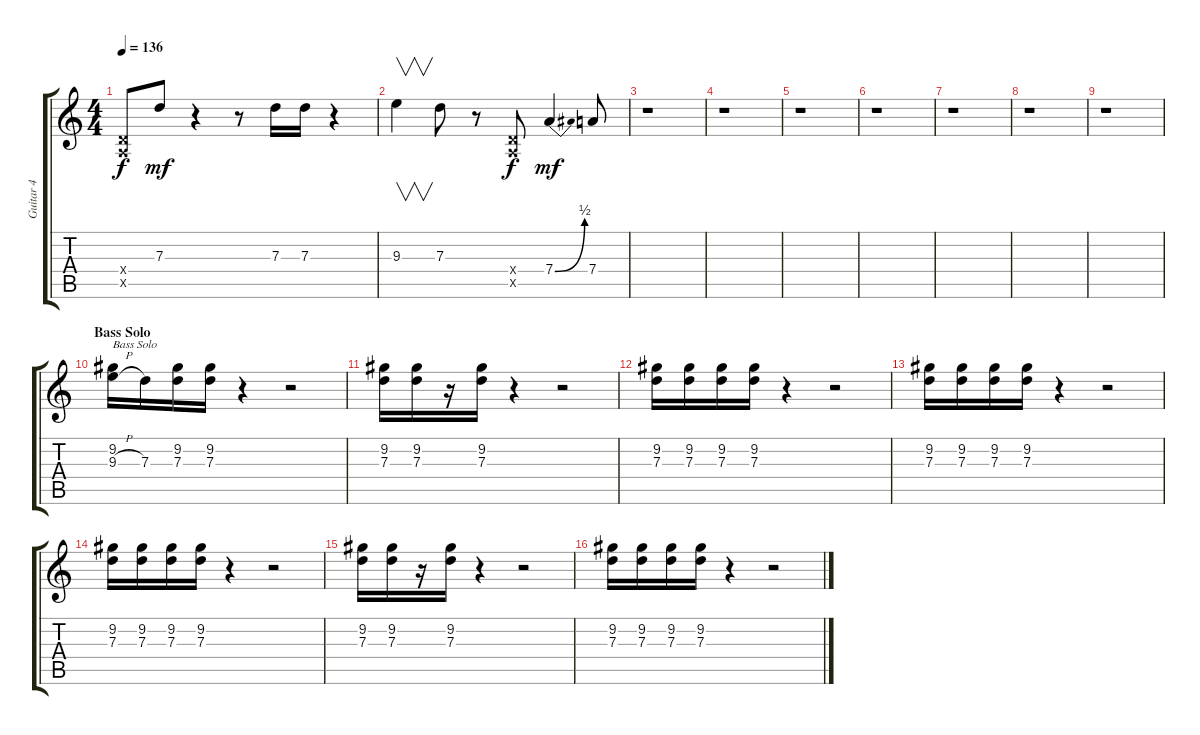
\track ("Guitar 4" "Guitar 4") {instrument electricguitarclean}
\staff {score tabs}
\tuning (E4 B3 G3 D3 A2 E2) {hide}
\ts (4 4)
\tempo 136
\clef g2
\ks c
(0.4{x} 0.5{x}).8{dy f} 7.3.8{dy mf} r.4 r.8 7.3.16 7.3.16 r.4 |
9.3.4{v} 7.3.8 r.8 (0.4{x} 0.5{x}).8{dy f} 7.4{be (bend 0 0 60 2)}.4{dy mf} 7.4.8 |
r.1 |
r.1 |
r.1 |
r.1 |
r.1 |
r.1 |
r.1 |
\section ("" "Bass Solo")
(9.2 9.3{h}).16{txt "Bass Solo"} 7.3.16 (9.2 7.3).16 (9.2 7.3).16 r.4 r.2 |
(9.2 7.3).16 (9.2 7.3).16 r.16 (9.2 7.3).16 r.4 r.2 |
(9.2 7.3).16 (9.2 7.3).16 (9.2 7.3).16 (9.2 7.3).16 r.4 r.2 |
(9.2 7.3).16 (9.2 7.3).16 (9.2 7.3).16 (9.2 7.3).16 r.4 r.2 |
(9.2 7.3).16 (9.2 7.3).16 (9.2 7.3).16 (9.2 7.3).16 r.4 r.2 |
(9.2 7.3).16 (9.2 7.3).16 r.16 (9.2 7.3).16 r.4 r.2 |
(9.2 7.3).16 (9.2 7.3).16 (9.2 7.3).16 (9.2 7.3).16 r.4 r.2
